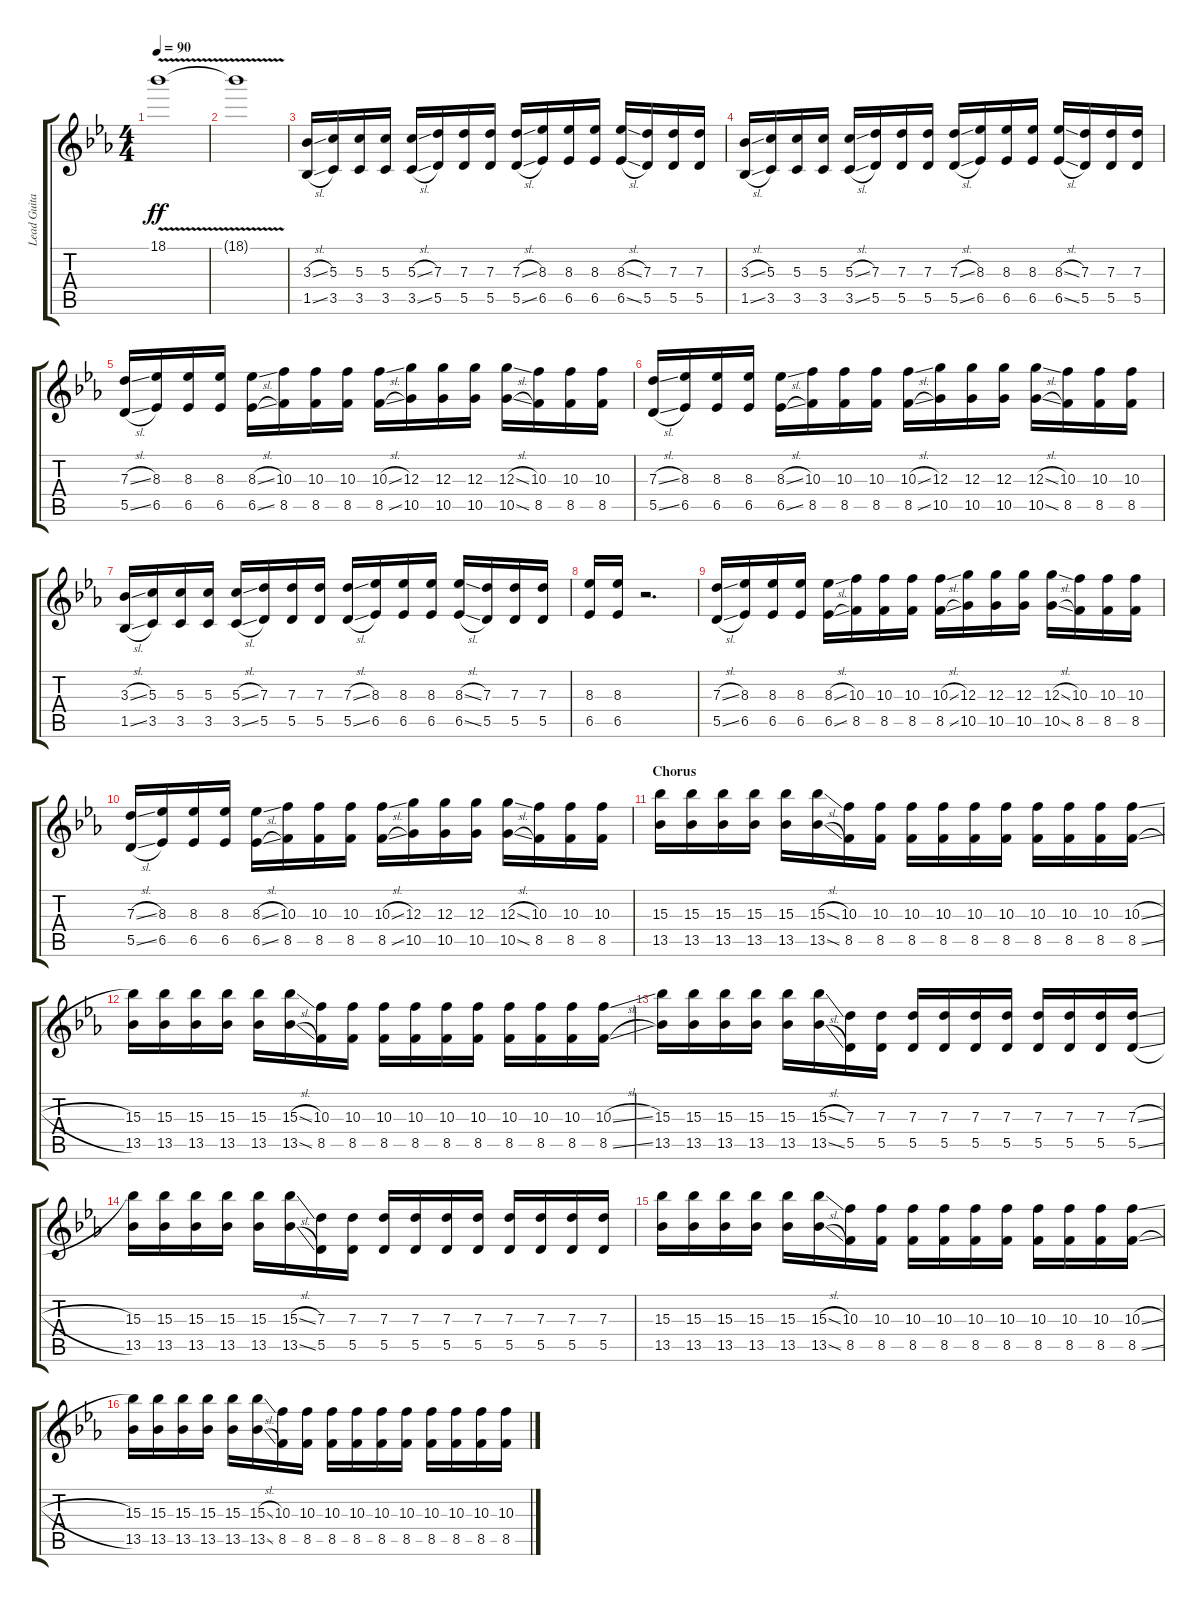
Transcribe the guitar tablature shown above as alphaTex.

\track ("Lead Guitar" "Lead Guita") {instrument distortionguitar}
\staff {score tabs}
\tuning (E4 B3 G3 D3 A2 E2) {hide}
\ts (4 4)
\tempo 90
\clef g2
\ks cminor
18.1{v}.1{dy ff} |
18.1{v t}.1 |
(3.3{sl} 1.5{sl}).16 (5.3 3.5).16 (5.3 3.5).16 (5.3 3.5).16 (5.3{sl} 3.5{sl}).16 (7.3 5.5).16 (7.3 5.5).16 (7.3 5.5).16 (7.3{sl} 5.5{sl}).16 (8.3 6.5).16 (8.3 6.5).16 (8.3 6.5).16 (8.3{sl} 6.5{sl}).16 (7.3 5.5).16 (7.3 5.5).16 (7.3 5.5).16 |
(3.3{sl} 1.5{sl}).16 (5.3 3.5).16 (5.3 3.5).16 (5.3 3.5).16 (5.3{sl} 3.5{sl}).16 (7.3 5.5).16 (7.3 5.5).16 (7.3 5.5).16 (7.3{sl} 5.5{sl}).16 (8.3 6.5).16 (8.3 6.5).16 (8.3 6.5).16 (8.3{sl} 6.5{sl}).16 (7.3 5.5).16 (7.3 5.5).16 (7.3 5.5).16 |
(7.3{sl} 5.5{sl}).16 (8.3 6.5).16 (8.3 6.5).16 (8.3 6.5).16 (8.3{sl} 6.5{sl}).16 (10.3 8.5).16 (10.3 8.5).16 (10.3 8.5).16 (10.3{sl} 8.5{sl}).16 (12.3 10.5).16 (12.3 10.5).16 (12.3 10.5).16 (12.3{sl} 10.5{sl}).16 (10.3 8.5).16 (10.3 8.5).16 (10.3 8.5).16 |
(7.3{sl} 5.5{sl}).16 (8.3 6.5).16 (8.3 6.5).16 (8.3 6.5).16 (8.3{sl} 6.5{sl}).16 (10.3 8.5).16 (10.3 8.5).16 (10.3 8.5).16 (10.3{sl} 8.5{sl}).16 (12.3 10.5).16 (12.3 10.5).16 (12.3 10.5).16 (12.3{sl} 10.5{sl}).16 (10.3 8.5).16 (10.3 8.5).16 (10.3 8.5).16 |
(3.3{sl} 1.5{sl}).16 (5.3 3.5).16 (5.3 3.5).16 (5.3 3.5).16 (5.3{sl} 3.5{sl}).16 (7.3 5.5).16 (7.3 5.5).16 (7.3 5.5).16 (7.3{sl} 5.5{sl}).16 (8.3 6.5).16 (8.3 6.5).16 (8.3 6.5).16 (8.3{sl} 6.5{sl}).16 (7.3 5.5).16 (7.3 5.5).16 (7.3 5.5).16 |
(8.3 6.5).16 (8.3 6.5).16 r.2{d} |
(7.3{sl} 5.5{sl}).16 (8.3 6.5).16 (8.3 6.5).16 (8.3 6.5).16 (8.3{sl} 6.5{sl}).16 (10.3 8.5).16 (10.3 8.5).16 (10.3 8.5).16 (10.3{sl} 8.5{sl}).16 (12.3 10.5).16 (12.3 10.5).16 (12.3 10.5).16 (12.3{sl} 10.5{sl}).16 (10.3 8.5).16 (10.3 8.5).16 (10.3 8.5).16 |
(7.3{sl} 5.5{sl}).16 (8.3 6.5).16 (8.3 6.5).16 (8.3 6.5).16 (8.3{sl} 6.5{sl}).16 (10.3 8.5).16 (10.3 8.5).16 (10.3 8.5).16 (10.3{sl} 8.5{sl}).16 (12.3 10.5).16 (12.3 10.5).16 (12.3 10.5).16 (12.3{sl} 10.5{sl}).16 (10.3 8.5).16 (10.3 8.5).16 (10.3 8.5).16 |
\section ("" "Chorus")
(15.3 13.5).16 (15.3 13.5).16 (15.3 13.5).16 (15.3 13.5).16 (15.3 13.5).16 (15.3{sl} 13.5{sl}).16 (10.3 8.5).16 (10.3 8.5).16 (10.3 8.5).16 (10.3 8.5).16 (10.3 8.5).16 (10.3 8.5).16 (10.3 8.5).16 (10.3 8.5).16 (10.3 8.5).16 (10.3{sl} 8.5{sl}).16 |
(15.3 13.5).16 (15.3 13.5).16 (15.3 13.5).16 (15.3 13.5).16 (15.3 13.5).16 (15.3{sl} 13.5{sl}).16 (10.3 8.5).16 (10.3 8.5).16 (10.3 8.5).16 (10.3 8.5).16 (10.3 8.5).16 (10.3 8.5).16 (10.3 8.5).16 (10.3 8.5).16 (10.3 8.5).16 (10.3{sl} 8.5{sl}).16 |
(15.3 13.5).16 (15.3 13.5).16 (15.3 13.5).16 (15.3 13.5).16 (15.3 13.5).16 (15.3{sl} 13.5{sl}).16 (7.3 5.5).16 (7.3 5.5).16 (7.3 5.5).16 (7.3 5.5).16 (7.3 5.5).16 (7.3 5.5).16 (7.3 5.5).16 (7.3 5.5).16 (7.3 5.5).16 (7.3{sl} 5.5{sl}).16 |
(15.3 13.5).16 (15.3 13.5).16 (15.3 13.5).16 (15.3 13.5).16 (15.3 13.5).16 (15.3{sl} 13.5{sl}).16 (7.3 5.5).16 (7.3 5.5).16 (7.3 5.5).16 (7.3 5.5).16 (7.3 5.5).16 (7.3 5.5).16 (7.3 5.5).16 (7.3 5.5).16 (7.3 5.5).16 (7.3 5.5).16 |
(15.3 13.5).16 (15.3 13.5).16 (15.3 13.5).16 (15.3 13.5).16 (15.3 13.5).16 (15.3{sl} 13.5{sl}).16 (10.3 8.5).16 (10.3 8.5).16 (10.3 8.5).16 (10.3 8.5).16 (10.3 8.5).16 (10.3 8.5).16 (10.3 8.5).16 (10.3 8.5).16 (10.3 8.5).16 (10.3{sl} 8.5{sl}).16 |
(15.3 13.5).16 (15.3 13.5).16 (15.3 13.5).16 (15.3 13.5).16 (15.3 13.5).16 (15.3{sl} 13.5{sl}).16 (10.3 8.5).16 (10.3 8.5).16 (10.3 8.5).16 (10.3 8.5).16 (10.3 8.5).16 (10.3 8.5).16 (10.3 8.5).16 (10.3 8.5).16 (10.3 8.5).16 (10.3{sl} 8.5{sl}).16
